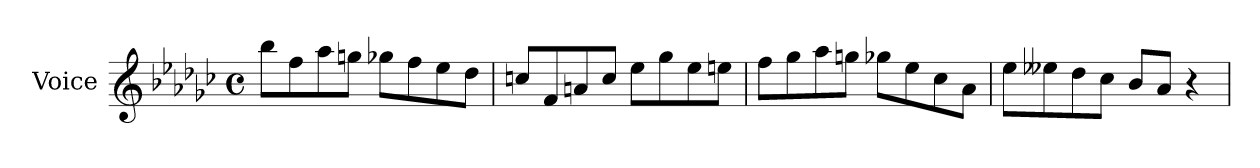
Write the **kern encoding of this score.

**kern
*part1
*staff1
*I"Voice
*I'Voice
*clefG2
*k[b-e-a-d-g-c-]
*M4/4
*met(c)
=1
8bb-\L
8ff\
8aa-\
8ggn\J
8gg-X\L
8ff\
8ee-\
8dd-\J
=2
8ccn/L
8f/
8an/
8cc/J
8ee-\L
8gg-\
8ee-\
8een\J
=3
8ff\L
8gg-\
8aa-\
8ggn\J
8gg-X\L
8ee-\
8cc-\
8a-\J
=4
8ee-\L
8ee--X\
8dd-\
8cc-\J
8b-/L
8a-/J
4r
=
*-
